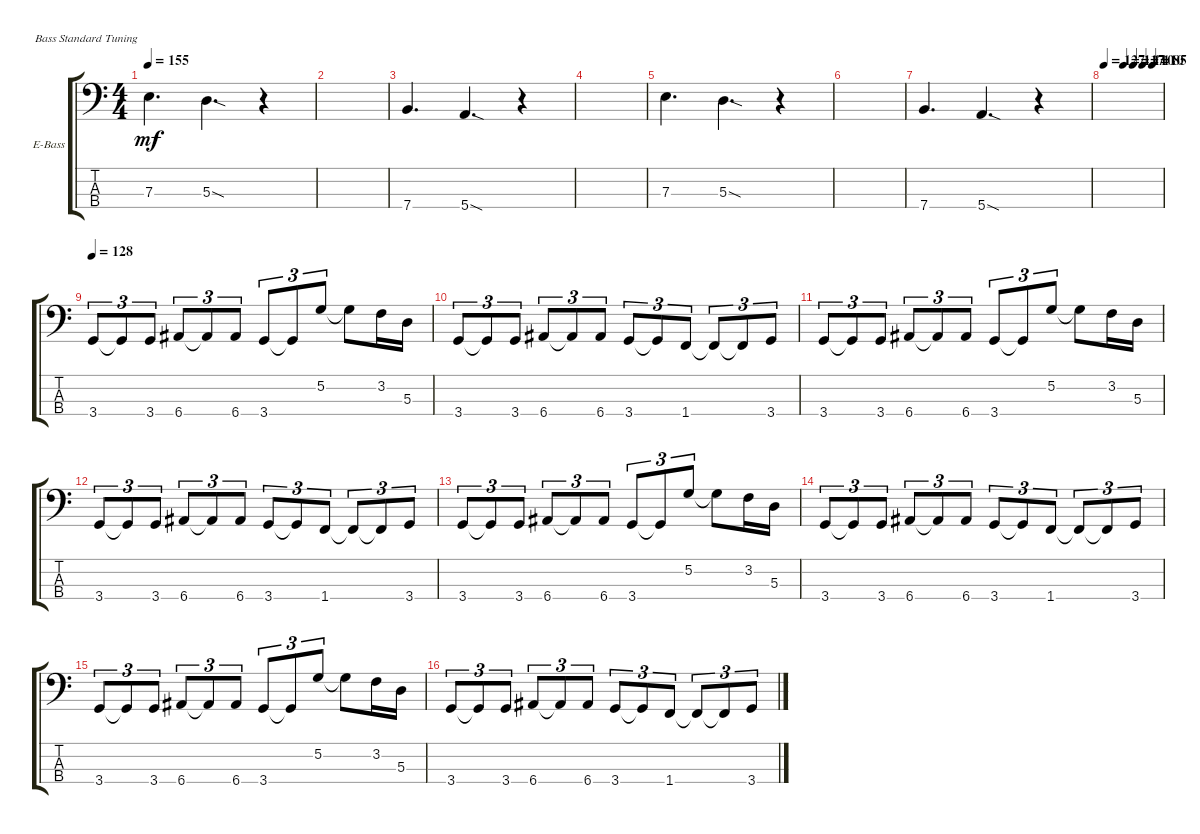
\defaultSystemsLayout 4
\bracketExtendMode groupsimilarinstruments
\firstSystemTrackNameOrientation horizontal
\otherSystemsTrackNameOrientation horizontal
\track ("Electric Bass" "E-Bass") {instrument electricbassfinger}
\staff {score tabs}
\tuning (G2 D2 A1 E1)
\ts (4 4)
\tempo 155
\clef f4
\scale
0.333333
\ks c
7.3.4{d dy mf} 5.3{sod}.4{d} r.4 |
\scale
0.333333 |
\scale
0.333333 7.4.4{d} 5.4{sod}.4{d} r.4 |
\scale
0.333333 |
\scale
0.333333 7.3.4{d} 5.3{sod}.4{d} r.4 |
\scale
0.333333 |
\scale
0.333333 7.4.4{d} 5.4{sod}.4{d} r.4 |
\tempo 127
\tempo (117 0.333333)
\tempo (110 0.5)
\tempo (110 0.6625)
\tempo (85 0.833333)
\scale
0.333333 |
\tempo 128
\scale
0.333333 3.4.8{tu (3 2)} 3.4{t}.8{tu (3 2)} 3.4.8{tu (3 2)} 6.4.8{tu (3 2)} 6.4{t}.8{tu (3 2)} 6.4.8{tu (3 2)} 3.4.8{tu (3 2)} 3.4{t}.8{tu (3 2)} 5.2.8{tu (3 2)} 5.2{t}.8 3.2.16 5.3.16 |
\scale
0.333333 3.4.8{tu (3 2)} 3.4{t}.8{tu (3 2)} 3.4.8{tu (3 2)} 6.4.8{tu (3 2)} 6.4{t}.8{tu (3 2)} 6.4.8{tu (3 2)} 3.4.8{tu (3 2)} 3.4{t}.8{tu (3 2)} 1.4.8{tu (3 2)} 1.4{t}.8{tu (3 2)} 1.4{t}.8{tu (3 2)} 3.4.8{tu (3 2)} |
\scale
0.333333 3.4.8{tu (3 2)} 3.4{t}.8{tu (3 2)} 3.4.8{tu (3 2)} 6.4.8{tu (3 2)} 6.4{t}.8{tu (3 2)} 6.4.8{tu (3 2)} 3.4.8{tu (3 2)} 3.4{t}.8{tu (3 2)} 5.2.8{tu (3 2)} 5.2{t}.8 3.2.16 5.3.16 |
\scale
0.333333 3.4.8{tu (3 2)} 3.4{t}.8{tu (3 2)} 3.4.8{tu (3 2)} 6.4.8{tu (3 2)} 6.4{t}.8{tu (3 2)} 6.4.8{tu (3 2)} 3.4.8{tu (3 2)} 3.4{t}.8{tu (3 2)} 1.4.8{tu (3 2)} 1.4{t}.8{tu (3 2)} 1.4{t}.8{tu (3 2)} 3.4.8{tu (3 2)} |
\scale
0.333333 3.4.8{tu (3 2)} 3.4{t}.8{tu (3 2)} 3.4.8{tu (3 2)} 6.4.8{tu (3 2)} 6.4{t}.8{tu (3 2)} 6.4.8{tu (3 2)} 3.4.8{tu (3 2)} 3.4{t}.8{tu (3 2)} 5.2.8{tu (3 2)} 5.2{t}.8 3.2.16 5.3.16 |
\scale
0.333333 3.4.8{tu (3 2)} 3.4{t}.8{tu (3 2)} 3.4.8{tu (3 2)} 6.4.8{tu (3 2)} 6.4{t}.8{tu (3 2)} 6.4.8{tu (3 2)} 3.4.8{tu (3 2)} 3.4{t}.8{tu (3 2)} 1.4.8{tu (3 2)} 1.4{t}.8{tu (3 2)} 1.4{t}.8{tu (3 2)} 3.4.8{tu (3 2)} |
\scale
0.333333 3.4.8{tu (3 2)} 3.4{t}.8{tu (3 2)} 3.4.8{tu (3 2)} 6.4.8{tu (3 2)} 6.4{t}.8{tu (3 2)} 6.4.8{tu (3 2)} 3.4.8{tu (3 2)} 3.4{t}.8{tu (3 2)} 5.2.8{tu (3 2)} 5.2{t}.8 3.2.16 5.3.16 |
\scale
0.333333 3.4.8{tu (3 2)} 3.4{t}.8{tu (3 2)} 3.4.8{tu (3 2)} 6.4.8{tu (3 2)} 6.4{t}.8{tu (3 2)} 6.4.8{tu (3 2)} 3.4.8{tu (3 2)} 3.4{t}.8{tu (3 2)} 1.4.8{tu (3 2)} 1.4{t}.8{tu (3 2)} 1.4{t}.8{tu (3 2)} 3.4.8{tu (3 2)}
